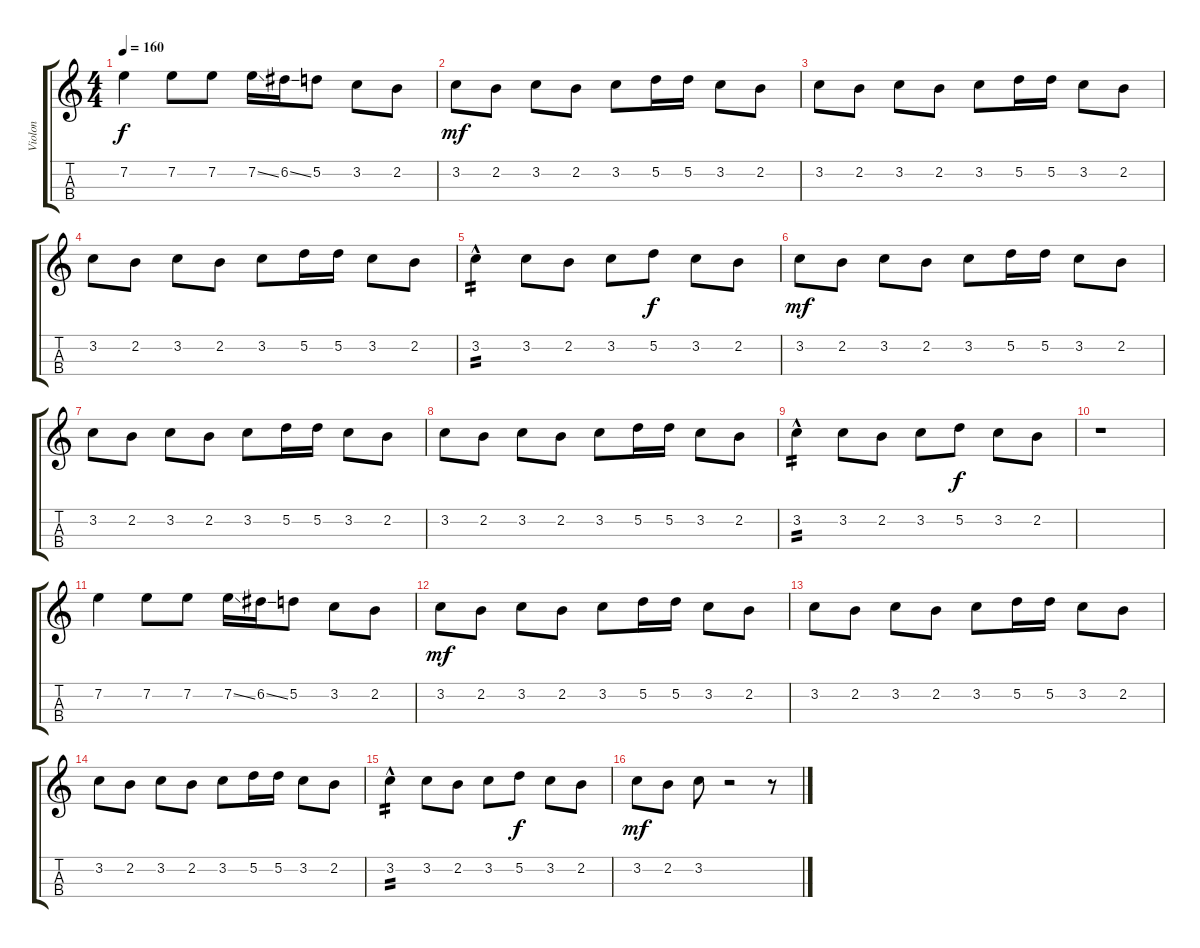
\track ("Violon" "Violon") {instrument violin}
\staff {score tabs}
\tuning (E5 A4 D4 G3) {hide}
\ts (4 4)
\tempo 160
\clef g2
\ks c
7.2.4{dy f instrument violin} 7.2.8 7.2.8 7.2{ss}.16 6.2{ss}.16 5.2.8 3.2.8 2.2.8 |
3.2.8{dy mf} 2.2.8 3.2.8 2.2.8 3.2.8 5.2.16 5.2.16 3.2.8 2.2.8 |
3.2.8 2.2.8 3.2.8 2.2.8 3.2.8 5.2.16 5.2.16 3.2.8 2.2.8 |
3.2.8 2.2.8 3.2.8 2.2.8 3.2.8 5.2.16 5.2.16 3.2.8 2.2.8 |
3.2{hac}.4{tp 2} 3.2.8 2.2.8 3.2.8 5.2.8{dy f} 3.2.8 2.2.8 |
3.2.8{dy mf} 2.2.8 3.2.8 2.2.8 3.2.8 5.2.16 5.2.16 3.2.8 2.2.8 |
3.2.8 2.2.8 3.2.8 2.2.8 3.2.8 5.2.16 5.2.16 3.2.8 2.2.8 |
3.2.8 2.2.8 3.2.8 2.2.8 3.2.8 5.2.16 5.2.16 3.2.8 2.2.8 |
3.2{hac}.4{tp 2} 3.2.8 2.2.8 3.2.8 5.2.8{dy f} 3.2.8 2.2.8 |
r.1 |
7.2.4 7.2.8 7.2.8 7.2{ss}.16 6.2{ss}.16 5.2.8 3.2.8 2.2.8 |
3.2.8{dy mf} 2.2.8 3.2.8 2.2.8 3.2.8 5.2.16 5.2.16 3.2.8 2.2.8 |
3.2.8 2.2.8 3.2.8 2.2.8 3.2.8 5.2.16 5.2.16 3.2.8 2.2.8 |
3.2.8 2.2.8 3.2.8 2.2.8 3.2.8 5.2.16 5.2.16 3.2.8 2.2.8 |
3.2{hac}.4{tp 2} 3.2.8 2.2.8 3.2.8 5.2.8{dy f} 3.2.8 2.2.8 |
3.2.8{dy mf} 2.2.8 3.2.8 r.2 r.8
